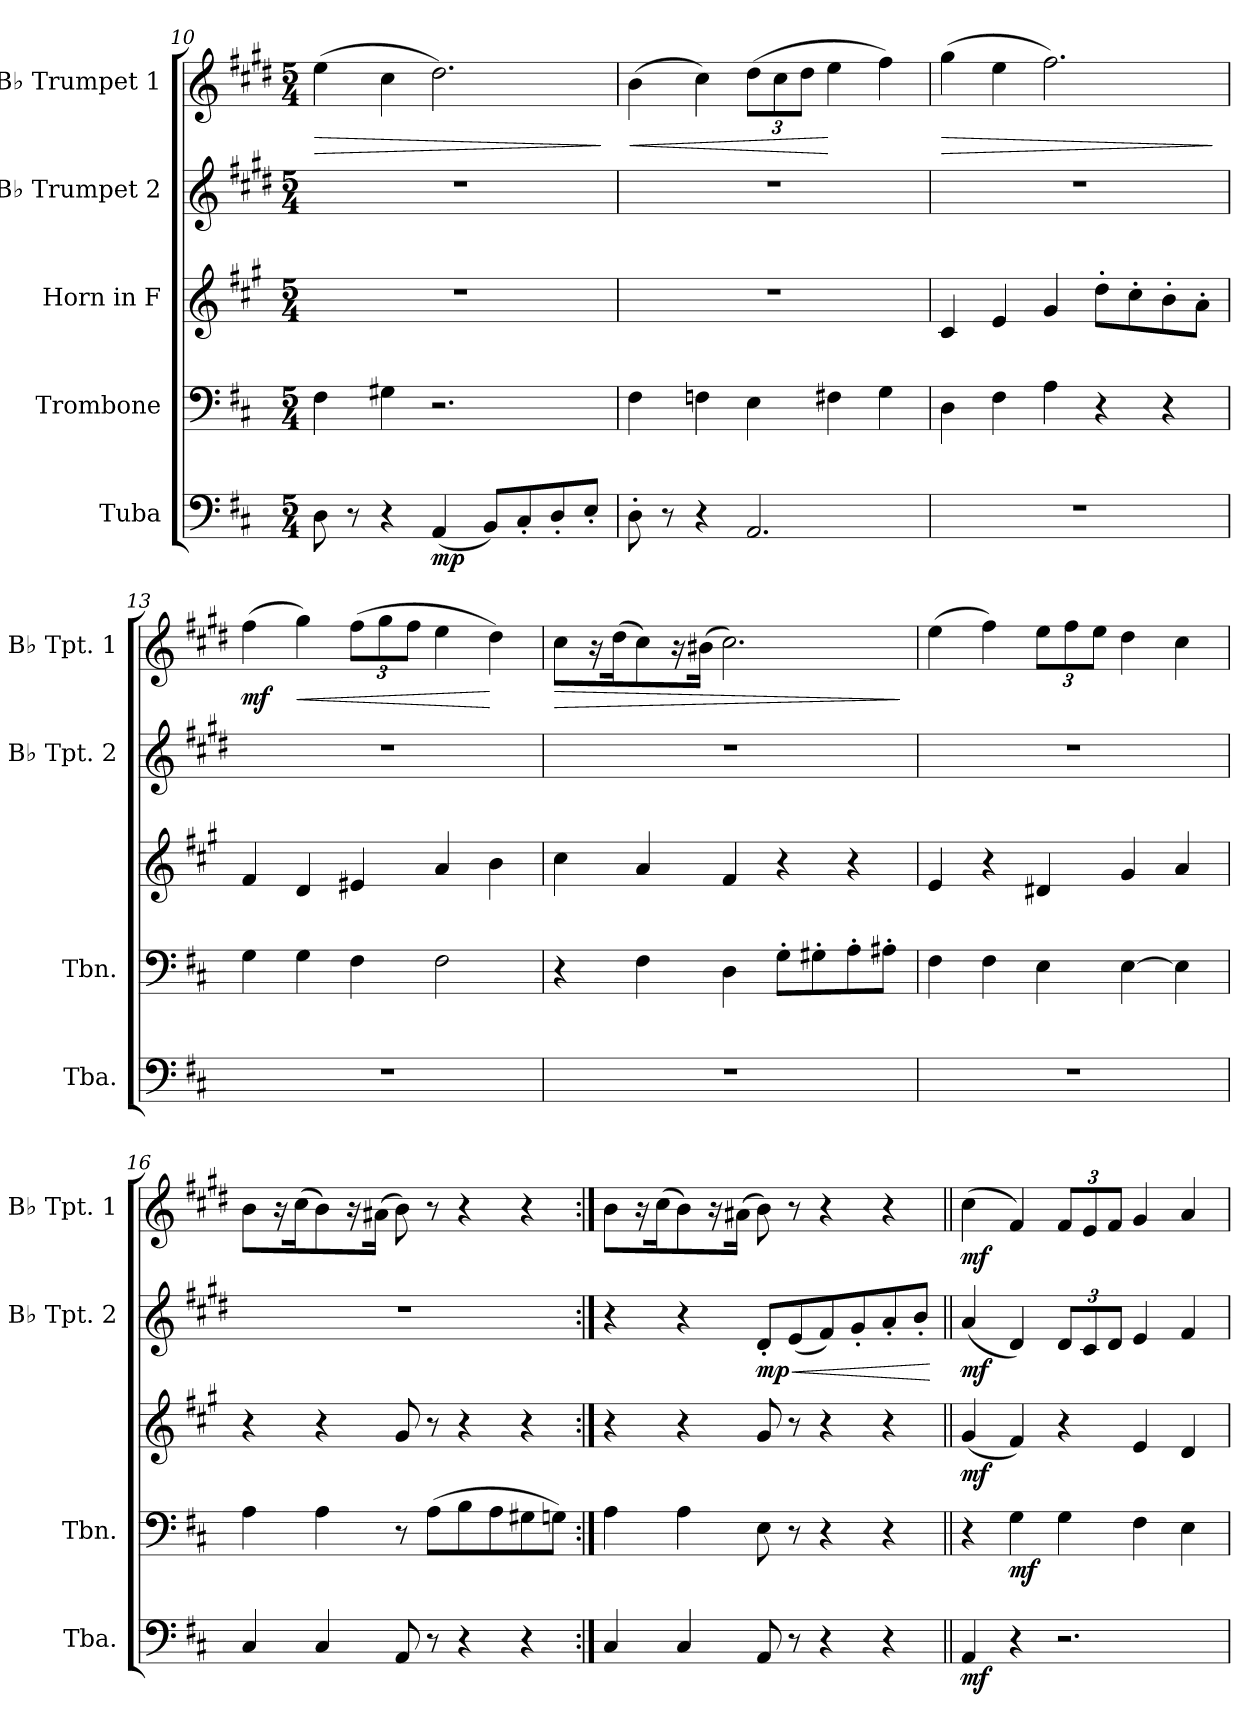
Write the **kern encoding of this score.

**kern	**dynam	**kern	**dynam	**kern	**dynam	**kern	**dynam	**kern	**dynam
*part5	*part5	*part4	*part4	*part3	*part3	*part2	*part2	*part1	*part1
*staff5	*staff5	*staff4	*staff4	*staff3	*staff3	*staff2	*staff2	*staff1	*staff1
*I"Tuba	*	*I"Trombone	*	*I"Horn in F	*	*I"B♭ Trumpet 2	*	*I"B♭ Trumpet 1	*
*I'Tba.	*	*I'Tbn.	*	*	*	*I'B♭ Tpt. 2	*	*I'B♭ Tpt. 1	*
*clefF4	*	*clefF4	*	*clefG2	*	*clefG2	*	*clefG2	*
*	*	*	*	*ITrd4c7	*	*ITrd1c2	*	*ITrd1c2	*
*k[f#c#]	*	*k[f#c#]	*	*k[f#c#]	*	*k[f#c#]	*	*k[f#c#]	*
*M5/4	*	*M5/4	*	*M5/4	*	*M5/4	*	*M5/4	*
=10	=10	=10	=10	=10	=10	=10	=10	=10	=10
!	!	!	!	!	!	!	!	!	!LO:HP:b
8D\	.	4F#\	.	4%5r	.	4%5r	.	(4dd\	>
8r	.	.	.	.	.	.	.	.	.
4r	.	4G#X\	.	.	.	.	.	4b\	.
!	!LO:DY:b	!	!	!	!	!	!	!	!
(4AA/	mp	2.r	.	.	.	.	.	2.cc#\)	.
8BB/L)	.	.	.	.	.	.	.	.	.
8C#'/	.	.	.	.	.	.	.	.	.
8D'/	.	.	.	.	.	.	.	.	.
8E'/J	.	.	.	.	.	.	.	.	.
.	.	.	.	.	.	.	.	.	]
=11	=11	=11	=11	=11	=11	=11	=11	=11	=11
!	!	!	!	!	!	!	!	!	!LO:HP:b
8D'\	.	4F#\	.	4%5r	.	4%5r	.	(4a\	<
8r	.	.	.	.	.	.	.	.	.
4r	.	4Fn\	.	.	.	.	.	4b\)	.
*	*	*	*	*	*	*	*	*Xbrackettup	*
2.AA/	.	4E\	.	.	.	.	.	(12cc#\L	.
.	.	.	.	.	.	.	.	12b\	.
.	.	.	.	.	.	.	.	12cc#\J	.
.	.	4F#X\	.	.	.	.	.	4dd\	[
.	.	4G\	.	.	.	.	.	4ee\)	.
!!LO:LB:g=z
=12	=12	=12	=12	=12	=12	=12	=12	=12	=12
!	!	!	!	!	!	!	!	!	!LO:HP:b
4%5r	.	4D\	.	4F#/	.	4%5r	.	(4ff#\	>
.	.	4F#\	.	4A/	.	.	.	4dd\	.
.	.	4A\	.	4c#/	.	.	.	2.ee\)	.
.	.	4r	.	8g'\L	.	.	.	.	.
.	.	.	.	8f#'\	.	.	.	.	.
.	.	4r	.	8e'\	.	.	.	.	.
.	.	.	.	8d'\J	.	.	.	.	.
.	.	.	.	.	.	.	.	.	]
=13	=13	=13	=13	=13	=13	=13	=13	=13	=13
!	!	!	!	!	!	!	!	!	!LO:DY:b
4%5r	.	4G\	.	4B/	.	4%5r	.	(4ee\	mf
!	!	!	!	!	!	!	!	!	!LO:HP:b
.	.	4G\	.	4G/	.	.	.	4ff#\)	<
.	.	4F#\	.	4A#X/	.	.	.	(12ee\L	.
.	.	.	.	.	.	.	.	12ff#\	.
.	.	.	.	.	.	.	.	12ee\J	.
.	.	2F#\	.	4d/	.	.	.	4dd\	.
.	.	.	.	4e\	.	.	.	4cc#\)	[
=14	=14	=14	=14	=14	=14	=14	=14	=14	=14
!	!	!	!	!	!	!	!	!	!LO:HP:b
4%5r	.	4r	.	4f#\	.	4%5r	.	8b\L	>
.	.	.	.	.	.	.	.	16r	.
.	.	.	.	.	.	.	.	(16cc#\K	.
.	.	4F#\	.	4d/	.	.	.	8b\)	.
.	.	.	.	.	.	.	.	16r	.
.	.	.	.	.	.	.	.	(16a#X\Jk	.
.	.	4D\	.	4B/	.	.	.	2.b\)	.
.	.	8G'\L	.	4r	.	.	.	.	.
.	.	8G#X'\	.	.	.	.	.	.	.
.	.	8A'\	.	4r	.	.	.	.	.
.	.	8A#X'\J	.	.	.	.	.	.	.
.	.	.	.	.	.	.	.	.	]
=15	=15	=15	=15	=15	=15	=15	=15	=15	=15
4%5r	.	4F#\	.	4A/	.	4%5r	.	(4dd\	.
.	.	4F#\	.	4r	.	.	.	4ee\)	.
.	.	4E\	.	4G#X/	.	.	.	12dd\L	.
.	.	.	.	.	.	.	.	12ee\	.
.	.	.	.	.	.	.	.	12dd\J	.
.	.	[4E\	.	4c#/	.	.	.	4cc#\	.
.	.	4E\]	.	4d/	.	.	.	4b\	.
!!LO:PB:g=z
=16	=16	=16	=16	=16	=16	=16	=16	=16	=16
4C#/	.	4A\	.	4r	.	4%5r	.	8a\L	.
.	.	.	.	.	.	.	.	16r	.
.	.	.	.	.	.	.	.	(16b\K	.
4C#/	.	4A\	.	4r	.	.	.	8a\)	.
.	.	.	.	.	.	.	.	16r	.
.	.	.	.	.	.	.	.	(16g#X\Jk	.
8AA/	.	8r	.	8c#/	.	.	.	8a\)	.
8r	.	(8A\L	.	8r	.	.	.	8r	.
4r	.	8B\	.	4r	.	.	.	4r	.
.	.	8A\	.	.	.	.	.	.	.
4r	.	8G#X\	.	4r	.	.	.	4r	.
.	.	8Gn\J)	.	.	.	.	.	.	.
=17:|!	=17:|!	=17:|!	=17:|!	=17:|!	=17:|!	=17:|!	=17:|!	=17:|!	=17:|!
4C#/	.	4A\	.	4r	.	4r	.	8a\L	.
.	.	.	.	.	.	.	.	16r	.
.	.	.	.	.	.	.	.	(16b\K	.
4C#/	.	4A\	.	4r	.	4r	.	8a\)	.
.	.	.	.	.	.	.	.	16r	.
.	.	.	.	.	.	.	.	(16g#X\Jk	.
!	!	!	!	!	!	!	!LO:HP:b	!	!
!	!	!	!	!	!	!	!LO:DY:n=1:b	!	!
8AA/	.	8E\	.	8c#/	.	8c#'/L	< mp	8a\)	.
8r	.	8r	.	8r	.	(8d/	.	8r	.
4r	.	4r	.	4r	.	8e/)	.	4r	.
.	.	.	.	.	.	8f#'/	.	.	.
4r	.	4r	.	4r	.	8g'/	.	4r	.
.	.	.	.	.	.	8a'/J	.	.	.
.	.	.	.	.	.	.	[	.	.
=18||	=18||	=18||	=18||	=18||	=18||	=18||	=18||	=18||	=18||
!	!LO:DY:b	!	!	!	!LO:DY:b	!	!LO:DY:b	!	!LO:DY:b
4AA/	mf	4r	.	(4c#/	mf	(4g/	mf	(4b\	mf
!	!	!	!LO:DY:b	!	!	!	!	!	!
4r	.	4G\	mf	4B/)	.	4c#/)	.	4e/)	.
*	*	*	*	*	*	*Xbrackettup	*	*	*
2.r	.	4G\	.	4r	.	12c#/L	.	12e/L	.
.	.	.	.	.	.	12B/	.	12d/	.
.	.	.	.	.	.	12c#/J	.	12e/J	.
.	.	4F#\	.	4A/	.	4d/	.	4f#/	.
.	.	4E\	.	4G/	.	4e/	.	4g/	.
=	=	=	=	=	=	=	=	=	=
*-	*-	*-	*-	*-	*-	*-	*-	*-	*-
